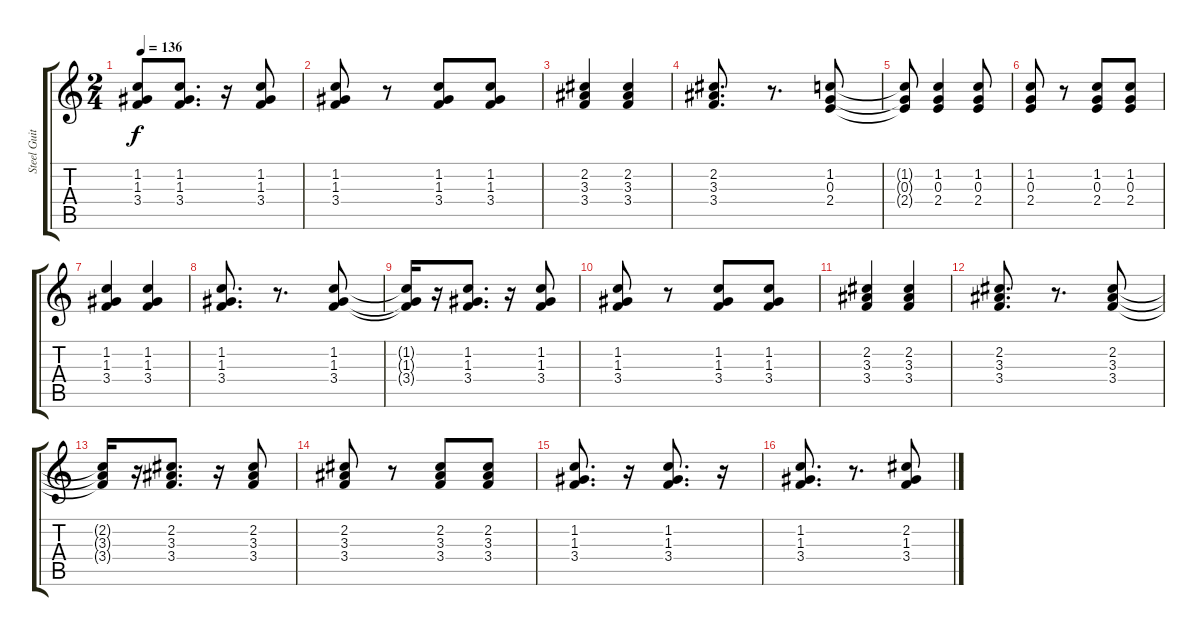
\track ("Steel Guitar" "Steel Guit") {instrument acousticguitarsteel}
\staff {score tabs}
\tuning (E4 B3 G3 D3 A2 E2) {hide}
\ts (2 4)
\tempo 136
\clef g2
\ks c
(1.2{t} 1.3{t} 3.4{t}).8{dy f} (1.2 1.3 3.4).8{d} r.16 (1.2 1.3 3.4).8 |
(1.2 1.3 3.4).8 r.8 (1.2 1.3 3.4).8 (1.2 1.3 3.4).8 |
(2.2 3.3 3.4).4 (2.2 3.3 3.4).4 |
(2.2 3.3 3.4).8{d} r.8{d} (1.2 0.3 2.4).8 |
(1.2{t} 0.3{t} 2.4{t}).8 (1.2 0.3 2.4).4 (1.2 0.3 2.4).8 |
(1.2 0.3 2.4).8 r.8 (1.2 0.3 2.4).8 (1.2 0.3 2.4).8 |
(1.2 1.3 3.4).4 (1.2 1.3 3.4).4 |
(1.2 1.3 3.4).8{d} r.8{d} (1.2 1.3 3.4).8 |
(1.2{t} 1.3{t} 3.4{t}).16 r.16 (1.2 1.3 3.4).8{d} r.16 (1.2 1.3 3.4).8 |
(1.2 1.3 3.4).8 r.8 (1.2 1.3 3.4).8 (1.2 1.3 3.4).8 |
(2.2 3.3 3.4).4 (2.2 3.3 3.4).4 |
(2.2 3.3 3.4).8{d} r.8{d} (2.2 3.3 3.4).8 |
(2.2{t} 3.3{t} 3.4{t}).16 r.16 (2.2 3.3 3.4).8{d} r.16 (2.2 3.3 3.4).8 |
(2.2 3.3 3.4).8 r.8 (2.2 3.3 3.4).8 (2.2 3.3 3.4).8 |
(1.2 1.3 3.4).8{d} r.16 (1.2 1.3 3.4).8{d} r.16 |
(1.2 1.3 3.4).8{d} r.8{d} (2.2 1.3 3.4).8
